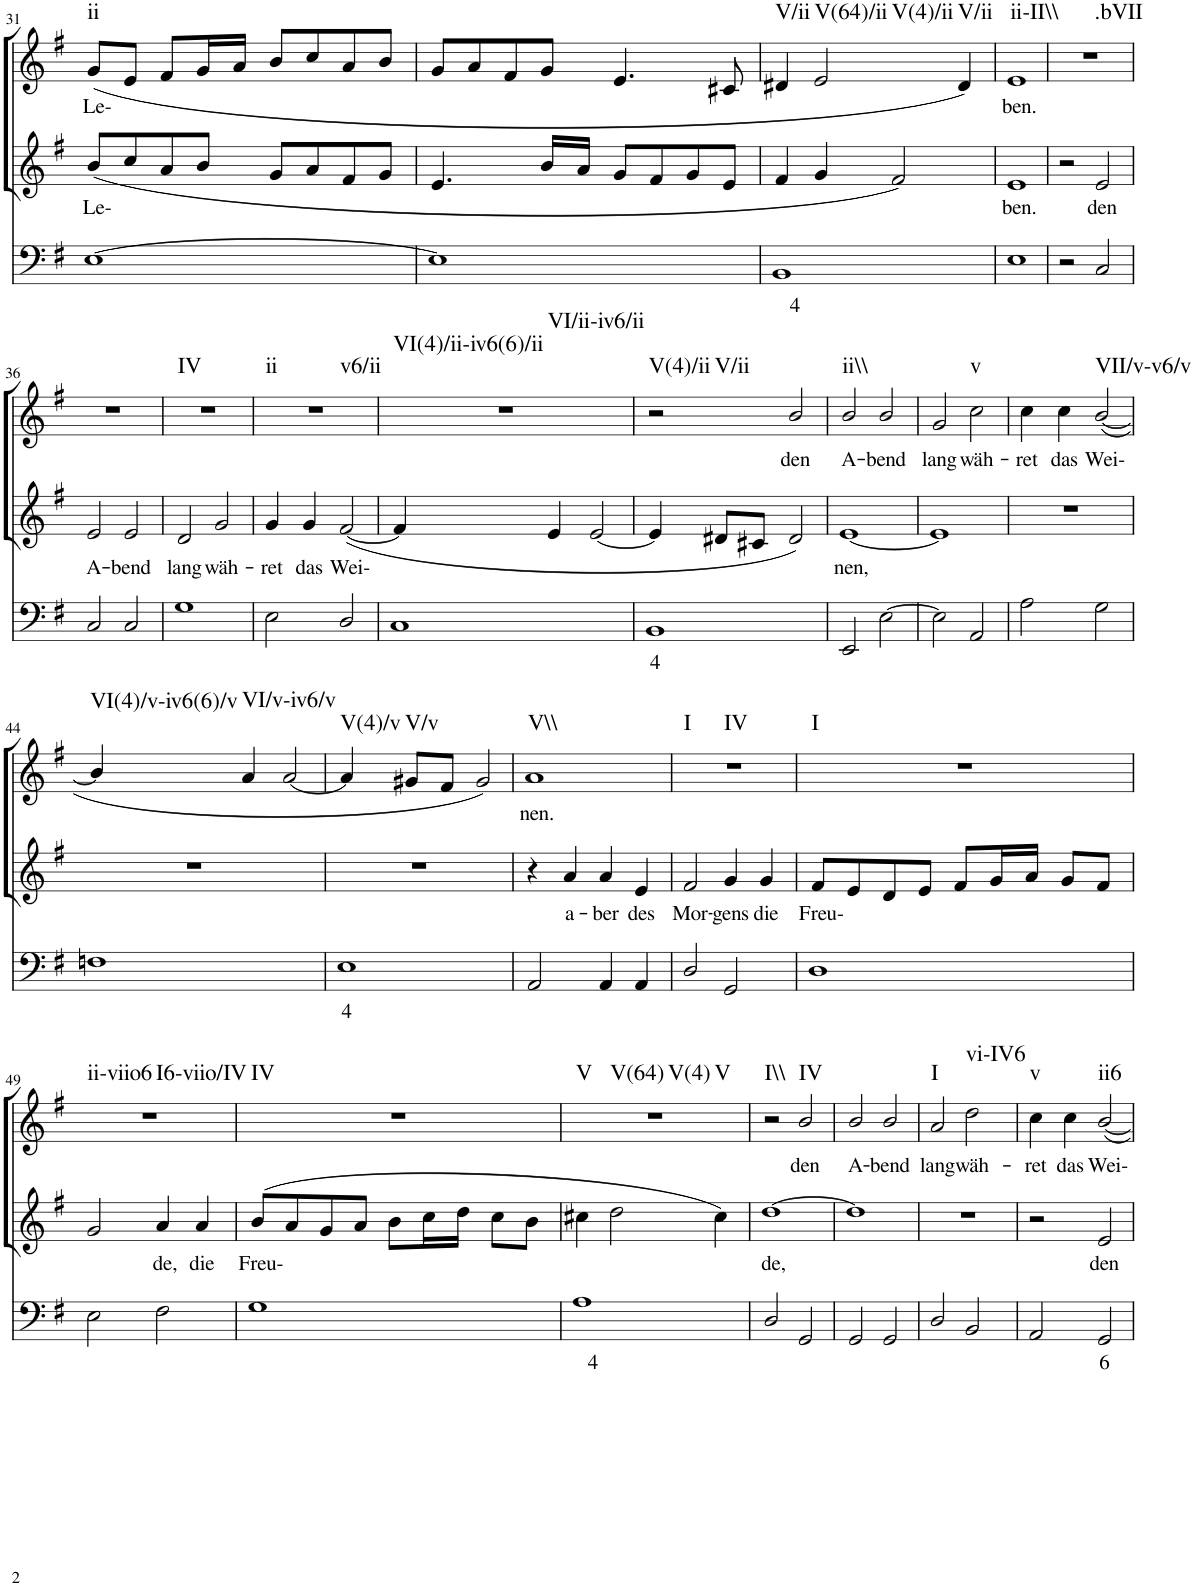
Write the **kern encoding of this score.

**kern	**text	**kern	**text	**kern	**text	**harte
*part3	*part3	*part2	*part2	*part1	*part1	*part1
*staff3	*staff3	*staff2	*staff2	*staff1	*staff1	*
*I"Continuo	*	*I"Soprano II	*	*I"Soprano I	*	*
!!LO:PB:g=z
*clefF4	*	*clefG2	*	*clefG2	*	*
*k[f#]	*	*k[f#]	*	*k[f#]	*	*
*M4/4	*	*M4/4	*	*M4/4	*	*
=31	=31	=31	=31	=31	=31	=31
!	!	!	!LO:LY:b	!	!LO:LY:b	!LO:H:kt=ii
[1E	.	(8b/L	Le-	(8g/L	Le-	N
.	.	8cc/	.	8e/J	.	.
.	.	8a/	.	8f#/L	.	.
.	.	8b/J	.	16g/L	.	.
.	.	.	.	16a/JJ	.	.
.	.	8g/L	.	8b/L	.	.
.	.	8a/	.	8cc/	.	.
.	.	8f#/	.	8a/	.	.
.	.	8g/J	.	8b/J	.	.
=32	=32	=32	=32	=32	=32	=32
1E]	.	4.e/	.	8g/L	.	.
.	.	.	.	8a/	.	.
.	.	.	.	8f#/	.	.
.	.	16b/LL	.	8g/J	.	.
.	.	16a/JJ	.	.	.	.
.	.	8g/L	.	4.e/	.	.
.	.	8f#/	.	.	.	.
.	.	8g/	.	.	.	.
.	.	8e/J	.	8c#X/	.	.
=33	=33	=33	=33	=33	=33	=33
!	!LO:LY:b	!	!	!	!	!LO:H:kt=V/ii
1BB	4	4f#/	.	4d#X/	.	N
!	!	!	!	!	!	!LO:H:n=1:kt=V(64)/ii
!	!	!	!	!	!	!LO:H:n=2:kt=V(4)/ii
.	.	4g/	.	2e/	.	N N
.	.	2f#/)	.	.	.	.
!	!	!	!	!	!	!LO:H:kt=V/ii
.	.	.	.	4d#/)	.	N
=34	=34	=34	=34	=34	=34	=34
!	!	!	!LO:LY:b	!	!LO:LY:b	!LO:H:kt=ii-II\\
1E	.	1e	ben.	1e	ben.	N
=35	=35	=35	=35	=35	=35	=35
!	!	!	!	!	!	!LO:H:kt=.bVII
2r	.	2r	.	1r	.	N
!	!	!	!LO:LY:b	!	!	!
2C/	.	2e/	den	.	.	.
!!LO:LB:g=z
=36	=36	=36	=36	=36	=36	=36
!	!	!	!LO:LY:b	!	!	!
2C/	.	2e/	A-	1r	.	.
!	!	!	!LO:LY:b	!	!	!
2C/	.	2e/	bend	.	.	.
=37	=37	=37	=37	=37	=37	=37
!	!	!	!LO:LY:b	!	!	!LO:H:kt=IV
1G	.	2d/	lang	1r	.	N
!	!	!	!LO:LY:b	!	!	!
.	.	2g/	wäh-	.	.	.
=38	=38	=38	=38	=38	=38	=38
!	!	!	!LO:LY:b	!	!	!LO:H:n=1:kt=ii
!	!	!	!	!	!	!LO:H:n=2:kt=v6/ii
2E\	.	4g/	ret	1r	.	N N
!	!	!	!LO:LY:b	!	!	!
.	.	4g/	das	.	.	.
!	!	!	!LO:LY:b	!	!	!
2D/	.	([2f#/	Wei-	.	.	.
=39	=39	=39	=39	=39	=39	=39
!	!	!	!	!	!	!LO:H:n=1:kt=VI(4)/ii-iv6(6)/ii
!	!	!	!	!	!	!LO:H:n=2:kt=VI/ii-iv6/ii
1C	.	4f#/]	.	1r	.	N N
.	.	4e/	.	.	.	.
.	.	[2e/	.	.	.	.
=40	=40	=40	=40	=40	=40	=40
!	!LO:LY:b	!	!	!	!	!LO:H:n=1:kt=V(4)/ii
!	!	!	!	!	!	!LO:H:n=2:kt=V/ii
1BB	4	4e/]	.	2r	.	N N
.	.	8d#X/L	.	.	.	.
.	.	8c#X/J	.	.	.	.
!	!	!	!	!	!LO:LY:b	!
.	.	2d#/)	.	2b/	den	.
=41	=41	=41	=41	=41	=41	=41
!	!	!	!LO:LY:b	!	!LO:LY:b	!LO:H:kt=ii\\
2EE/	.	[1e	nen,	2b/	A-	N
!	!	!	!	!	!LO:LY:b	!
[2E\	.	.	.	2b/	bend	.
=42	=42	=42	=42	=42	=42	=42
!	!	!	!	!	!LO:LY:b	!
2E\]	.	1e]	.	2g/	lang	.
!	!	!	!	!	!LO:LY:b	!LO:H:kt=v
2AA/	.	.	.	2cc\	wäh-	N
=43	=43	=43	=43	=43	=43	=43
!	!	!	!	!	!LO:LY:b	!
2A\	.	1r	.	4cc\	ret	.
!	!	!	!	!	!LO:LY:b	!
.	.	.	.	4cc\	das	.
!	!	!	!	!	!LO:LY:b	!LO:H:kt=VII/v-v6/v
2G\	.	.	.	([2b/	Wei-	N
!!LO:LB:g=z
=44	=44	=44	=44	=44	=44	=44
!	!	!	!	!	!	!LO:H:kt=VI(4)/v-iv6(6)/v
1Fn	.	1r	.	4b/]	.	N
!	!	!	!	!	!	!LO:H:kt=VI/v-iv6/v
.	.	.	.	4a/	.	N
.	.	.	.	[2a/	.	.
=45	=45	=45	=45	=45	=45	=45
!	!LO:LY:b	!	!	!	!	!LO:H:kt=V(4)/v
1E	4	1r	.	4a/]	.	N
!	!	!	!	!	!	!LO:H:kt=V/v
.	.	.	.	8g#X/L	.	N
.	.	.	.	8f#/J	.	.
.	.	.	.	2g#/)	.	.
=46	=46	=46	=46	=46	=46	=46
!	!	!	!	!	!LO:LY:b	!LO:H:kt=V\\
2AA/	.	4r	.	1a	nen.	N
!	!	!	!LO:LY:b	!	!	!
.	.	4a/	a-	.	.	.
!	!	!	!LO:LY:b	!	!	!
4AA/	.	4a/	ber	.	.	.
!	!	!	!LO:LY:b	!	!	!
4AA/	.	4e/	des	.	.	.
=47	=47	=47	=47	=47	=47	=47
!	!	!	!LO:LY:b	!	!	!LO:H:n=1:kt=I
!	!	!	!	!	!	!LO:H:n=2:kt=IV
2D/	.	2f#/	Mor-	1r	.	N N
!	!	!	!LO:LY:b	!	!	!
2GG/	.	4g/	gens	.	.	.
!	!	!	!LO:LY:b	!	!	!
.	.	4g/	die	.	.	.
=48	=48	=48	=48	=48	=48	=48
!	!	!	!LO:LY:b	!	!	!LO:H:kt=I
1D	.	8f#/L	Freu-	1r	.	N
.	.	8e/	.	.	.	.
.	.	8d/	.	.	.	.
.	.	8e/J	.	.	.	.
.	.	8f#/L	.	.	.	.
.	.	16g/L	.	.	.	.
.	.	16a/JJ	.	.	.	.
.	.	8g/L	.	.	.	.
.	.	8f#/J	.	.	.	.
!!LO:LB:g=z
=49	=49	=49	=49	=49	=49	=49
!	!	!	!	!	!	!LO:H:n=1:kt=ii-viio6
!	!	!	!	!	!	!LO:H:n=2:kt=I6-viio/IV
2E\	.	2g/	.	1r	.	N N
!	!	!	!LO:LY:b	!	!	!
2F#\	.	4a/	de,	.	.	.
!	!	!	!LO:LY:b	!	!	!
.	.	4a/	die	.	.	.
=50	=50	=50	=50	=50	=50	=50
!	!	!	!LO:LY:b	!	!	!LO:H:kt=IV
1G	.	(8b/L	Freu-	1r	.	N
.	.	8a/	.	.	.	.
.	.	8g/	.	.	.	.
.	.	8a/J	.	.	.	.
.	.	8b\L	.	.	.	.
.	.	16cc\L	.	.	.	.
.	.	16dd\JJ	.	.	.	.
.	.	8cc\L	.	.	.	.
.	.	8b\J	.	.	.	.
=51	=51	=51	=51	=51	=51	=51
!	!LO:LY:b	!	!	!	!	!LO:H:n=1:kt=V
!	!	!	!	!	!	!LO:H:n=2:kt=V(64)
!	!	!	!	!	!	!LO:H:n=3:kt=V(4)
!	!	!	!	!	!	!LO:H:n=4:kt=V
1A	4	4cc#X\	.	1r	.	N N N N
.	.	2dd\	.	.	.	.
.	.	4cc#\)	.	.	.	.
=52	=52	=52	=52	=52	=52	=52
!	!	!	!LO:LY:b	!	!	!LO:H:kt=I\\
2D/	.	[1dd	de,	2r	.	N
!	!	!	!	!	!LO:LY:b	!LO:H:kt=IV
2GG/	.	.	.	2b/	den	N
=53	=53	=53	=53	=53	=53	=53
!	!	!	!	!	!LO:LY:b	!
2GG/	.	1dd]	.	2b/	A-	.
!	!	!	!	!	!LO:LY:b	!
2GG/	.	.	.	2b/	bend	.
=54	=54	=54	=54	=54	=54	=54
!	!	!	!	!	!LO:LY:b	!LO:H:kt=I
2D/	.	1r	.	2a/	lang	N
!	!	!	!	!	!LO:LY:b	!LO:H:kt=vi-IV6
2BB/	.	.	.	2dd\	wäh-	N
=55	=55	=55	=55	=55	=55	=55
!	!	!	!	!	!LO:LY:b	!LO:H:kt=v
2AA/	.	2r	.	4cc\	ret	N
!	!	!	!	!	!LO:LY:b	!
.	.	.	.	4cc\	das	.
!	!LO:LY:b	!	!LO:LY:b	!	!LO:LY:b	!LO:H:kt=ii6
2GG/	6	2e/	den	[2b/	Wei-	N
=	=	=	=	=	=	=
*-	*-	*-	*-	*-	*-	*-
